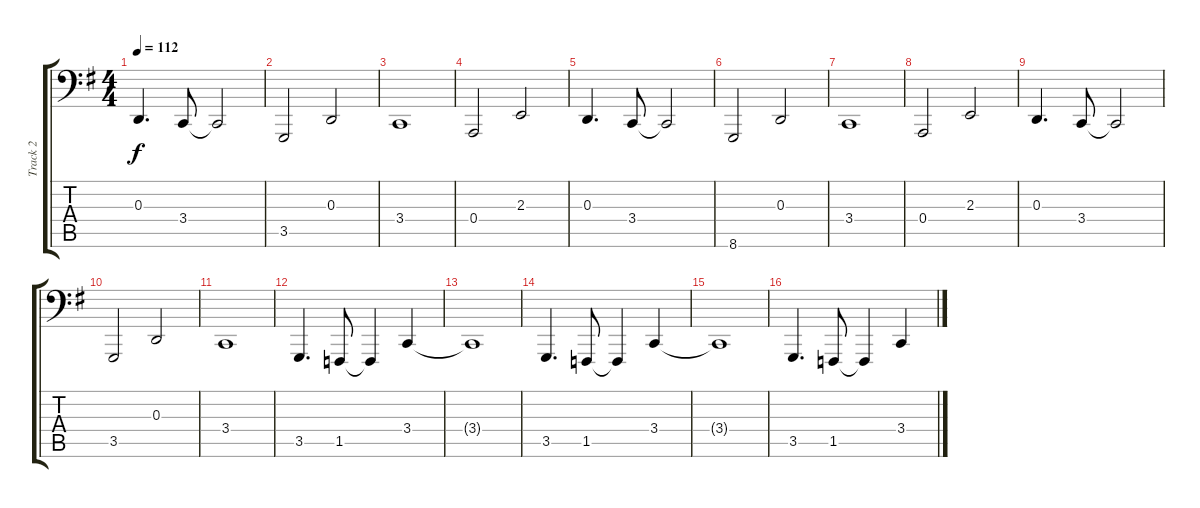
\track ("Track 2" "Track 2") {instrument brightacousticpiano}
\staff {score tabs}
\tuning (C3 G2 D2 A1 E1 B0) {hide}
\ts (4 4)
\tempo 112
\clef f4
\ks g
0.3.4{d dy f} 3.4.8 3.4{t}.2 |
3.5.2 0.3.2 |
3.4.1 |
0.4.2 2.3.2 |
0.3.4{d} 3.4.8 3.4{t}.2 |
8.6.2 0.3.2 |
3.4.1 |
0.4.2 2.3.2 |
0.3.4{d} 3.4.8 3.4{t}.2 |
3.5.2 0.3.2 |
3.4.1 |
3.5.4{d} 1.5.8 1.5{t}.4 3.4.4 |
3.4{t}.1 |
3.5.4{d} 1.5.8 1.5{t}.4 3.4.4 |
3.4{t}.1 |
3.5.4{d} 1.5.8 1.5{t}.4 3.4.4
